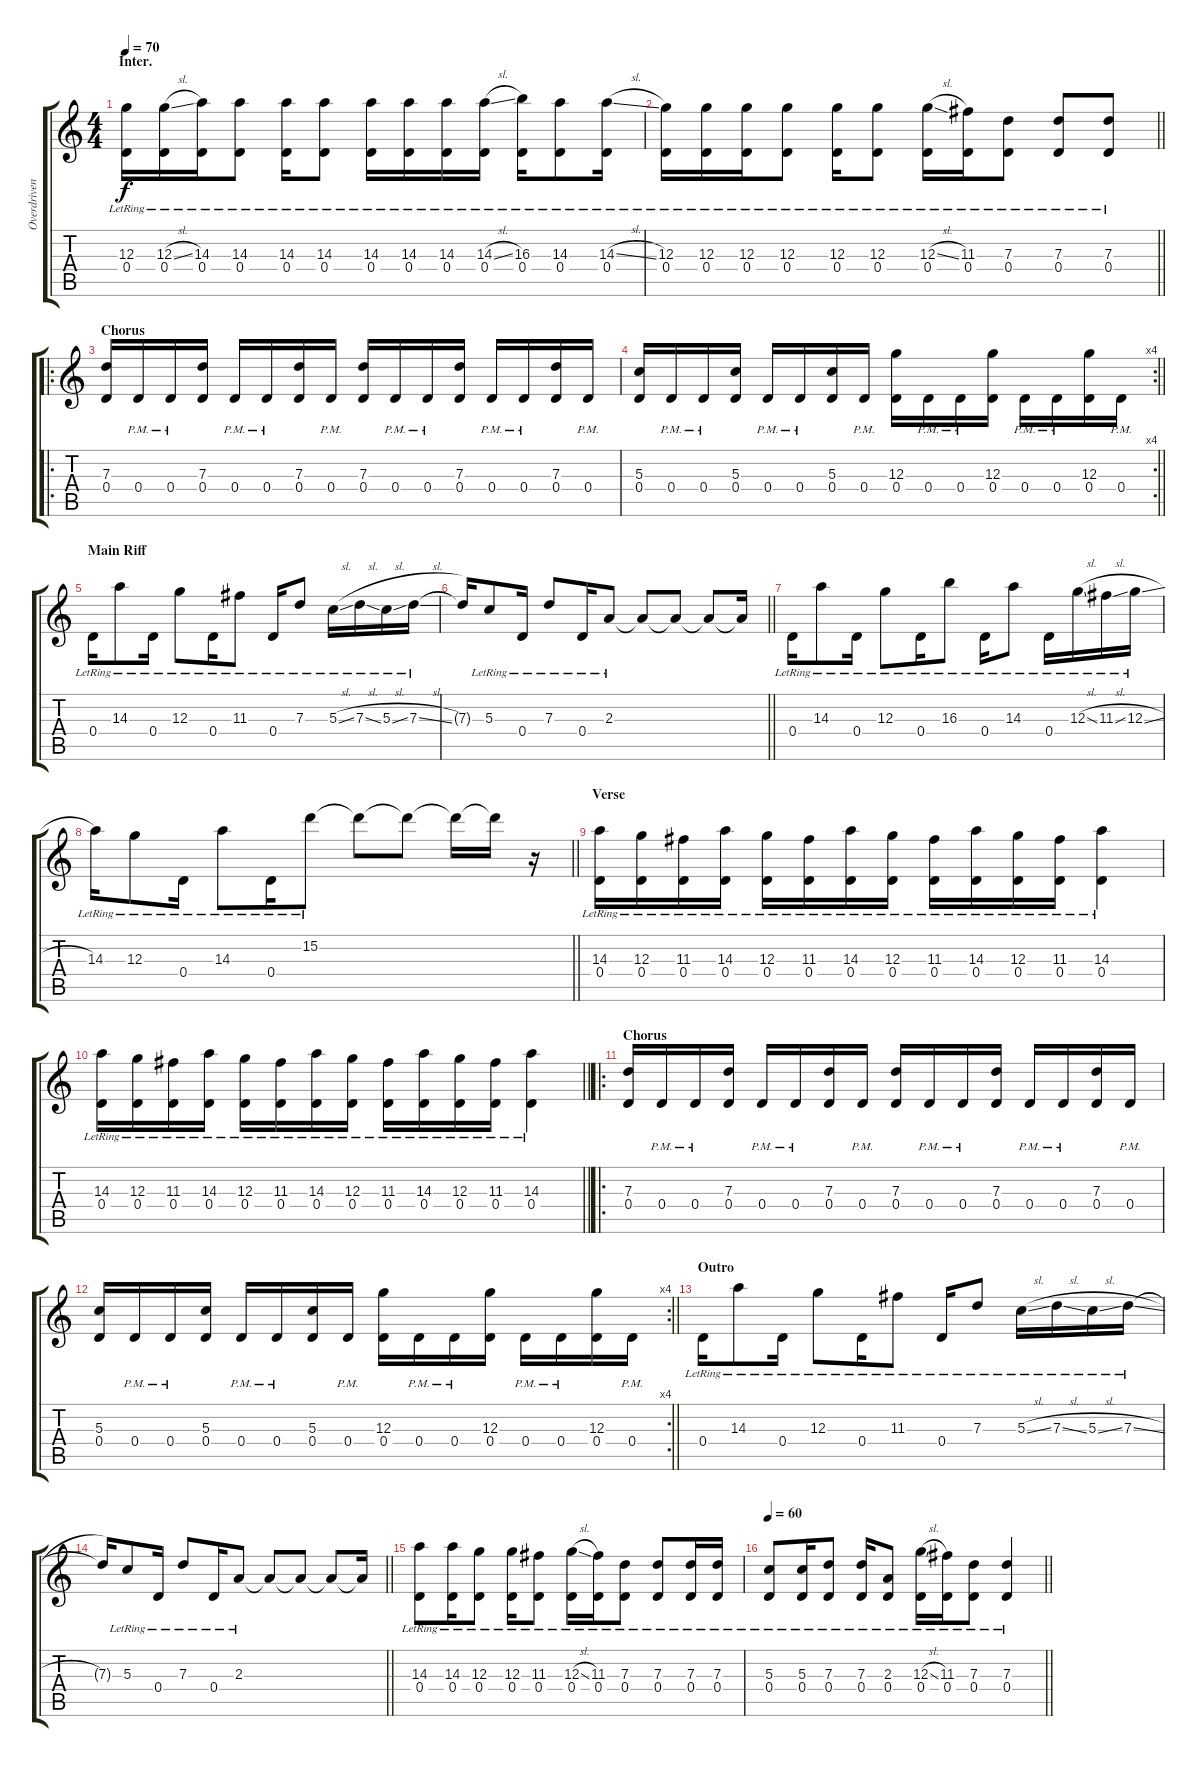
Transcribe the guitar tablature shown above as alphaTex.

\track ("Overdriven Guitar" "Overdriven") {instrument overdrivenguitar}
\staff {score tabs}
\tuning (E4 B3 G3 D3 A2 E2) {hide}
\ts (4 4)
\section ("" "Inter.")
\tempo 70
\clef g2
\ks c
(12.3{lr} 0.4{lr}).16{dy f} (12.3{sl lr} 0.4{lr}).16 (14.3{lr} 0.4{lr}).16 (14.3{lr} 0.4{lr}).8 (14.3{lr} 0.4{lr}).16 (14.3{lr} 0.4{lr}).8 (14.3{lr} 0.4{lr}).16 (14.3{lr} 0.4{lr}).16 (14.3{lr} 0.4{lr}).16 (14.3{sl lr} 0.4{lr}).16 (16.3{lr} 0.4{lr}).16 (14.3{lr} 0.4{lr}).8 (14.3{sl lr} 0.4{lr}).16 |
\barLineRight lightlight
(12.3{lr} 0.4{lr}).16 (12.3{lr} 0.4{lr}).16 (12.3{lr} 0.4{lr}).16 (12.3{lr} 0.4{lr}).8 (12.3{lr} 0.4{lr}).16 (12.3{lr} 0.4{lr}).8 (12.3{sl lr} 0.4{lr}).16 (11.3{lr} 0.4{lr}).16 (7.3{lr} 0.4{lr}).8 (7.3{lr} 0.4{lr}).8 (7.3{lr} 0.4{lr}).8 |
\ro
\section ("" "Chorus")
(7.3 0.4).16 0.4{pm}.16 0.4{pm}.16 (7.3 0.4).16 0.4{pm}.16 0.4{pm}.16 (7.3 0.4).16 0.4{pm}.16 (7.3 0.4).16 0.4{pm}.16 0.4{pm}.16 (7.3 0.4).16 0.4{pm}.16 0.4{pm}.16 (7.3 0.4).16 0.4{pm}.16 |
\rc 4
\barLineRight lightlight
(5.3 0.4).16 0.4{pm}.16 0.4{pm}.16 (5.3 0.4).16 0.4{pm}.16 0.4{pm}.16 (5.3 0.4).16 0.4{pm}.16 (12.3 0.4).16 0.4{pm}.16 0.4{pm}.16 (12.3 0.4).16 0.4{pm}.16 0.4{pm}.16 (12.3 0.4).16 0.4{pm}.16 |
\section ("" "Main Riff")
0.4{lr}.16 14.3{lr}.8 0.4{lr}.16 12.3{lr}.8 0.4{lr}.16 11.3{lr}.8 0.4{lr}.16 7.3{lr}.8 5.3{sl lr}.16 7.3{sl lr}.16 5.3{sl lr}.16 7.3{sl lr}.16 |
\barLineRight lightlight
7.3{t}.16 5.3{lr}.8 0.4{lr}.16 7.3{lr}.8 0.4{lr}.16 2.3{lr}.8 2.3{t}.8 2.3{t}.8 2.3{t}.8 2.3{t}.16 |
0.4{lr}.16 14.3{lr}.8 0.4{lr}.16 12.3{lr}.8 0.4{lr}.16 16.3{lr}.8 0.4{lr}.16 14.3{lr}.8 0.4{lr}.16 12.3{sl lr}.16 11.3{sl lr}.16 12.3{sl lr}.16 |
\barLineRight lightlight
14.3{lr}.16 12.3{lr}.8 0.4{lr}.16 14.3{lr}.8 0.4{lr}.16 15.2{lr}.8 15.2{t}.8 15.2{t}.8 15.2{t}.16 15.2{t}.16 r.16 |
\section ("" "Verse")
(14.3{lr} 0.4{lr}).16 (12.3{lr} 0.4{lr}).16 (11.3{lr} 0.4{lr}).16 (14.3{lr} 0.4{lr}).16 (12.3{lr} 0.4{lr}).16 (11.3{lr} 0.4{lr}).16 (14.3{lr} 0.4{lr}).16 (12.3{lr} 0.4{lr}).16 (11.3{lr} 0.4{lr}).16 (14.3{lr} 0.4{lr}).16 (12.3{lr} 0.4{lr}).16 (11.3{lr} 0.4{lr}).16 (14.3{lr} 0.4{lr}).4 |
\barLineRight lightlight
(14.3{lr} 0.4{lr}).16 (12.3{lr} 0.4{lr}).16 (11.3{lr} 0.4{lr}).16 (14.3{lr} 0.4{lr}).16 (12.3{lr} 0.4{lr}).16 (11.3{lr} 0.4{lr}).16 (14.3{lr} 0.4{lr}).16 (12.3{lr} 0.4{lr}).16 (11.3{lr} 0.4{lr}).16 (14.3{lr} 0.4{lr}).16 (12.3{lr} 0.4{lr}).16 (11.3{lr} 0.4{lr}).16 (14.3{lr} 0.4{lr}).4 |
\ro
\section ("" "Chorus")
(7.3 0.4).16 0.4{pm}.16 0.4{pm}.16 (7.3 0.4).16 0.4{pm}.16 0.4{pm}.16 (7.3 0.4).16 0.4{pm}.16 (7.3 0.4).16 0.4{pm}.16 0.4{pm}.16 (7.3 0.4).16 0.4{pm}.16 0.4{pm}.16 (7.3 0.4).16 0.4{pm}.16 |
\rc 4
\barLineRight lightlight
(5.3 0.4).16 0.4{pm}.16 0.4{pm}.16 (5.3 0.4).16 0.4{pm}.16 0.4{pm}.16 (5.3 0.4).16 0.4{pm}.16 (12.3 0.4).16 0.4{pm}.16 0.4{pm}.16 (12.3 0.4).16 0.4{pm}.16 0.4{pm}.16 (12.3 0.4).16 0.4{pm}.16 |
\section ("" "Outro")
0.4{lr}.16 14.3{lr}.8 0.4{lr}.16 12.3{lr}.8 0.4{lr}.16 11.3{lr}.8 0.4{lr}.16 7.3{lr}.8 5.3{sl lr}.16 7.3{sl lr}.16 5.3{sl lr}.16 7.3{sl lr}.16 |
\barLineRight lightlight
7.3{t}.16 5.3{lr}.8 0.4{lr}.16 7.3{lr}.8 0.4{lr}.16 2.3{lr}.8 2.3{t}.8 2.3{t}.8 2.3{t}.8 2.3{t}.16 |
(14.3{lr} 0.4{lr}).8 (14.3{lr} 0.4{lr}).16 (12.3{lr} 0.4{lr}).8 (12.3{lr} 0.4{lr}).16 (11.3{lr} 0.4{lr}).8 (12.3{sl lr} 0.4{lr}).16 (11.3{lr} 0.4{lr}).16 (7.3{lr} 0.4{lr}).8 (7.3{lr} 0.4{lr}).8 (7.3{lr} 0.4{lr}).16 (7.3{lr} 0.4{lr}).16 |
\tempo 60
\barLineRight lightlight
(5.3{lr} 0.4{lr}).8 (5.3{lr} 0.4{lr}).16 (7.3{lr} 0.4{lr}).8 (7.3{lr} 0.4{lr}).16 (2.3{lr} 0.4{lr}).8 (12.3{sl lr} 0.4{lr}).16 (11.3{lr} 0.4{lr}).16 (7.3{lr} 0.4{lr}).8 (7.3{lr} 0.4{lr}).4
